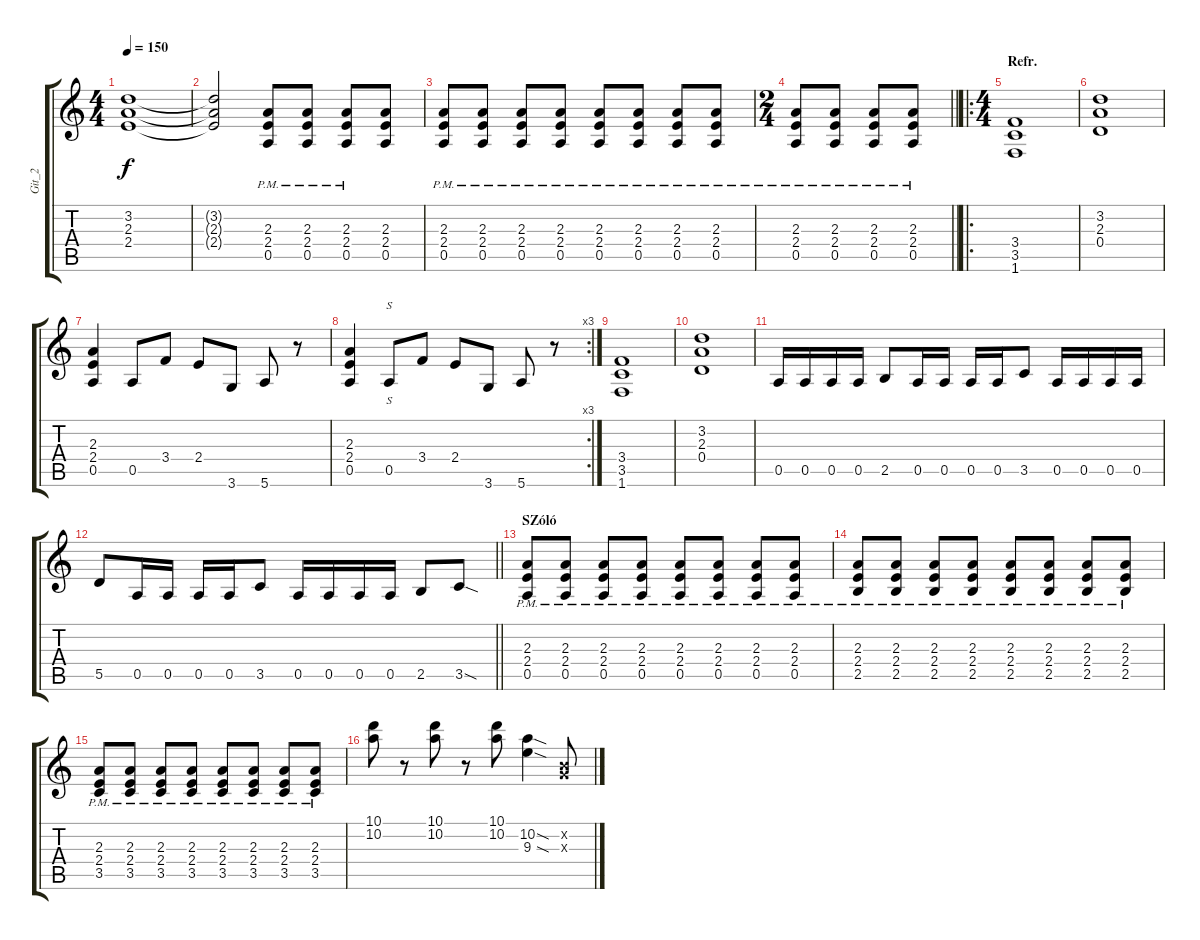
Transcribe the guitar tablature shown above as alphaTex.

\track ("Git_2" "Git_2") {instrument distortionguitar}
\staff {score tabs}
\tuning (E4 B3 G3 D3 A2 E2) {hide}
\ts (4 4)
\tempo 150
\clef g2
\ks c
(3.2 2.3 2.4).1{dy f} |
(3.2{t} 2.3{t} 2.4{t}).2 (2.3{pm} 2.4{pm} 0.5{pm}).8 (2.3{pm} 2.4{pm} 0.5{pm}).8 (2.3{pm} 2.4{pm} 0.5{pm}).8 (2.3 2.4 0.5).8 |
(2.3{pm} 2.4{pm} 0.5{pm}).8 (2.3{pm} 2.4{pm} 0.5{pm}).8 (2.3{pm} 2.4{pm} 0.5{pm}).8 (2.3{pm} 2.4{pm} 0.5{pm}).8 (2.3{pm} 2.4{pm} 0.5{pm}).8 (2.3{pm} 2.4{pm} 0.5{pm}).8 (2.3{pm} 2.4{pm} 0.5{pm}).8 (2.3{pm} 2.4{pm} 0.5{pm}).8 |
\ts (2 4)
\barLineRight lightlight
(2.3{pm} 2.4{pm} 0.5{pm}).8 (2.3{pm} 2.4{pm} 0.5{pm}).8 (2.3{pm} 2.4{pm} 0.5{pm}).8 (2.3{pm} 2.4{pm} 0.5{pm}).8 |
\ro
\ts (4 4)
\section ("" "Refr.")
(3.4 3.5 1.6).1 |
(3.2 2.3 0.4).1 |
(2.3 2.4 0.5).4 0.5.8 3.4.8 2.4.8 3.6.8 5.6.8 r.8 |
\rc 3
(2.3 2.4 0.5).4 0.5.8{s} 3.4.8 2.4.8 3.6.8 5.6.8 r.8 |
(3.4 3.5 1.6).1 |
(3.2 2.3 0.4).1 |
0.5.16 0.5.16 0.5.16 0.5.16 2.5.8 0.5.16 0.5.16 0.5.16 0.5.16 3.5.8 0.5.16 0.5.16 0.5.16 0.5.16 |
\barLineRight lightlight
5.5.8 0.5.16 0.5.16 0.5.16 0.5.16 3.5.8 0.5.16 0.5.16 0.5.16 0.5.16 2.5.8 3.5{sod}.8 |
\section ("" "SZóló")
(2.3{pm} 2.4{pm} 0.5{pm}).8 (2.3{pm} 2.4{pm} 0.5{pm}).8 (2.3{pm} 2.4{pm} 0.5{pm}).8 (2.3{pm} 2.4{pm} 0.5{pm}).8 (2.3{pm} 2.4{pm} 0.5{pm}).8 (2.3{pm} 2.4{pm} 0.5{pm}).8 (2.3{pm} 2.4{pm} 0.5{pm}).8 (2.3{pm} 2.4{pm} 0.5{pm}).8 |
(2.3{pm} 2.4{pm} 2.5{pm}).8 (2.3{pm} 2.4{pm} 2.5{pm}).8 (2.3{pm} 2.4{pm} 2.5{pm}).8 (2.3{pm} 2.4{pm} 2.5{pm}).8 (2.3{pm} 2.4{pm} 2.5{pm}).8 (2.3{pm} 2.4{pm} 2.5{pm}).8 (2.3{pm} 2.4{pm} 2.5{pm}).8 (2.3{pm} 2.4{pm} 2.5{pm}).8 |
(2.3{pm} 2.4{pm} 3.5{pm}).8 (2.3{pm} 2.4{pm} 3.5{pm}).8 (2.3{pm} 2.4{pm} 3.5{pm}).8 (2.3{pm} 2.4{pm} 3.5{pm}).8 (2.3{pm} 2.4{pm} 3.5{pm}).8 (2.3{pm} 2.4{pm} 3.5{pm}).8 (2.3{pm} 2.4{pm} 3.5{pm}).8 (2.3{pm} 2.4{pm} 3.5{pm}).8 |
(10.1 10.2).8 r.8 (10.1 10.2).8 r.8 (10.1 10.2).8 (10.2{sod} 9.3{sod}).4 (0.2{x} 0.3{x}).8
